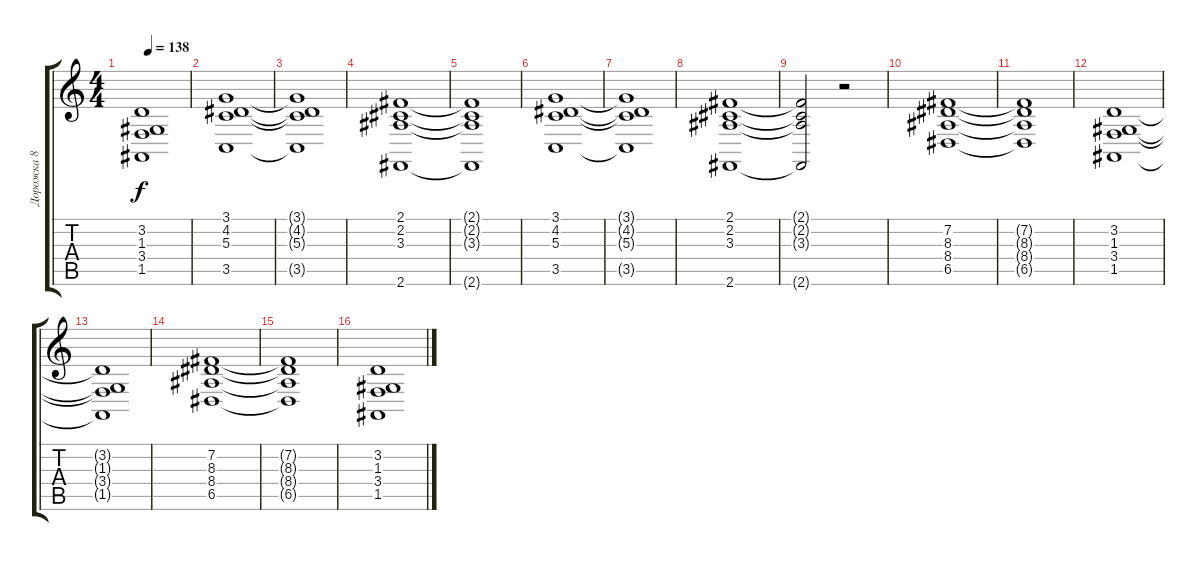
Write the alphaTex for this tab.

\track ("Дорожка 8" "Дорожка 8") {instrument pad2warm}
\staff {score tabs}
\tuning (E4 B3 G3 D3 A2 E2) {hide}
\ts (4 4)
\tempo 138
\clef g2
\ks c
(3.2{t} 1.3{t} 3.4{t} 1.5{t}).1{dy f} |
(3.1 4.2 5.3 3.5).1 |
(3.1{t} 4.2{t} 5.3{t} 3.5{t}).1 |
(2.1 2.2 3.3 2.6).1 |
(2.1{t} 2.2{t} 3.3{t} 2.6{t}).1 |
(3.1 4.2 5.3 3.5).1 |
(3.1{t} 4.2{t} 5.3{t} 3.5{t}).1 |
(2.1 2.2 3.3 2.6).1 |
(2.1{t} 2.2{t} 3.3{t} 2.6{t}).2 r.2 |
(7.2 8.3 8.4 6.5).1 |
(7.2{t} 8.3{t} 8.4{t} 6.5{t}).1 |
(3.2 1.3 3.4 1.5).1 |
(3.2{t} 1.3{t} 3.4{t} 1.5{t}).1 |
(7.2 8.3 8.4 6.5).1 |
(7.2{t} 8.3{t} 8.4{t} 6.5{t}).1 |
(3.2 1.3 3.4 1.5).1
